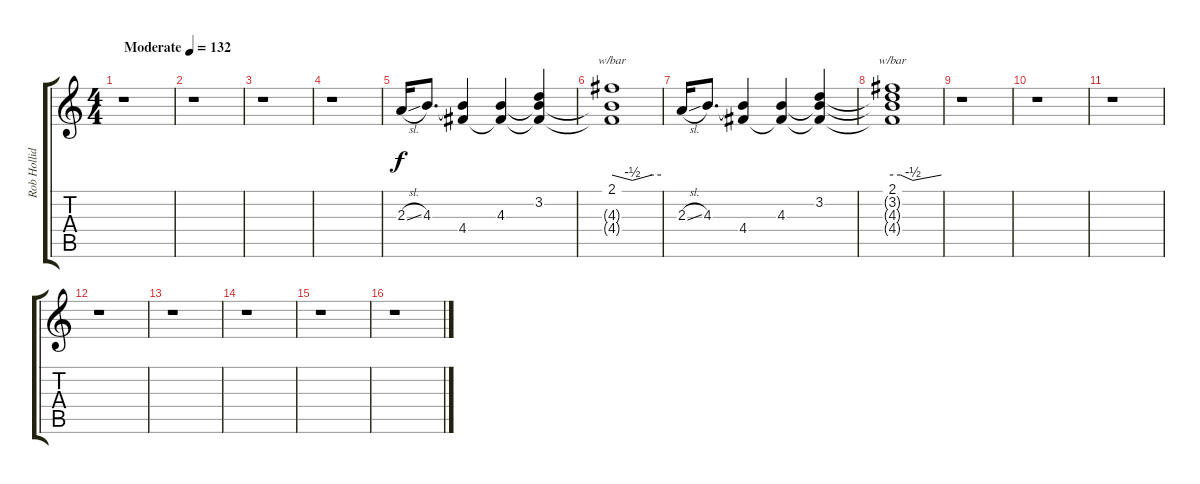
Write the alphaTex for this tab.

\track ("Rob Holliday" "Rob Hollid") {instrument acousticguitarnylon}
\staff {score tabs}
\tuning (E4 B3 G3 D3 A2 E2) {hide}
\ts (4 4)
\tempo (132 "Moderate")
\clef g2
\ks c
r.1{dy f instrument acousticguitarnylon} |
r.1 |
r.1 |
r.1 |
2.3{sl}.16 4.3.8{d} (4.3{t} 4.4).4 (4.3 4.4{t}).4 (3.2 4.3{t} 4.4{t}).4 |
(2.1 4.3{t} 4.4{t}).1{tbe (custom default 0 0 25 -2 49 0 60 0)} |
2.3{sl}.16 4.3.8{d} (4.3{t} 4.4).4 (4.3 4.4{t}).4 (3.2 4.3{t} 4.4{t}).4 |
(2.1 3.2{t} 4.3{t} 4.4{t}).1{tbe (custom default 0 0 10 0 25 -2 60 0)} |
r.1 |
r.1 |
r.1 |
r.1 |
r.1 |
r.1 |
r.1 |
r.1
